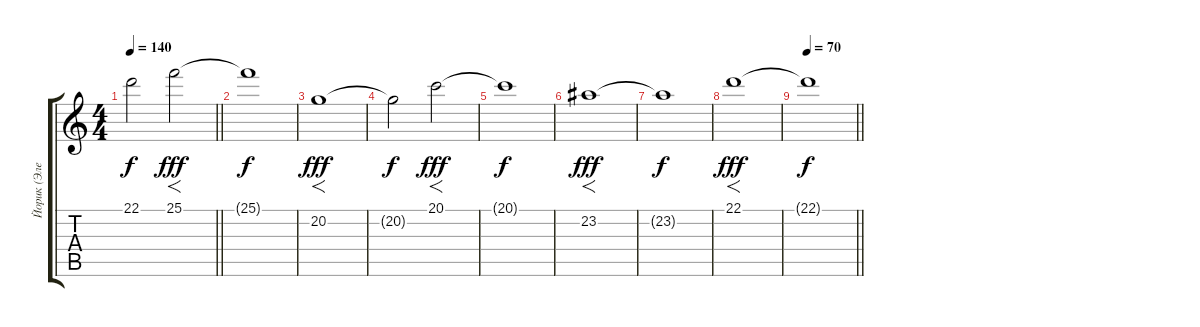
\track ("Йорик (Электроника)" "Йорик (Эле") {instrument fx8scifi}
\staff {score tabs}
\tuning (E4 B3 G3 D3 A2 E2) {hide}
\ts (4 4)
\tempo 140
\clef g2
\barLineRight lightlight
\ks c
22.1{t}.2{dy f} 25.1.2{f dy fff} |
25.1{t}.1{dy f} |
20.2.1{f dy fff} |
20.2{t}.2{dy f} 20.1.2{f dy fff} |
20.1{t}.1{dy f} |
23.2.1{f dy fff} |
23.2{t}.1{dy f} |
22.1.1{f dy fff} |
\tempo 70
\barLineRight lightlight
22.1{t}.1{dy f}
